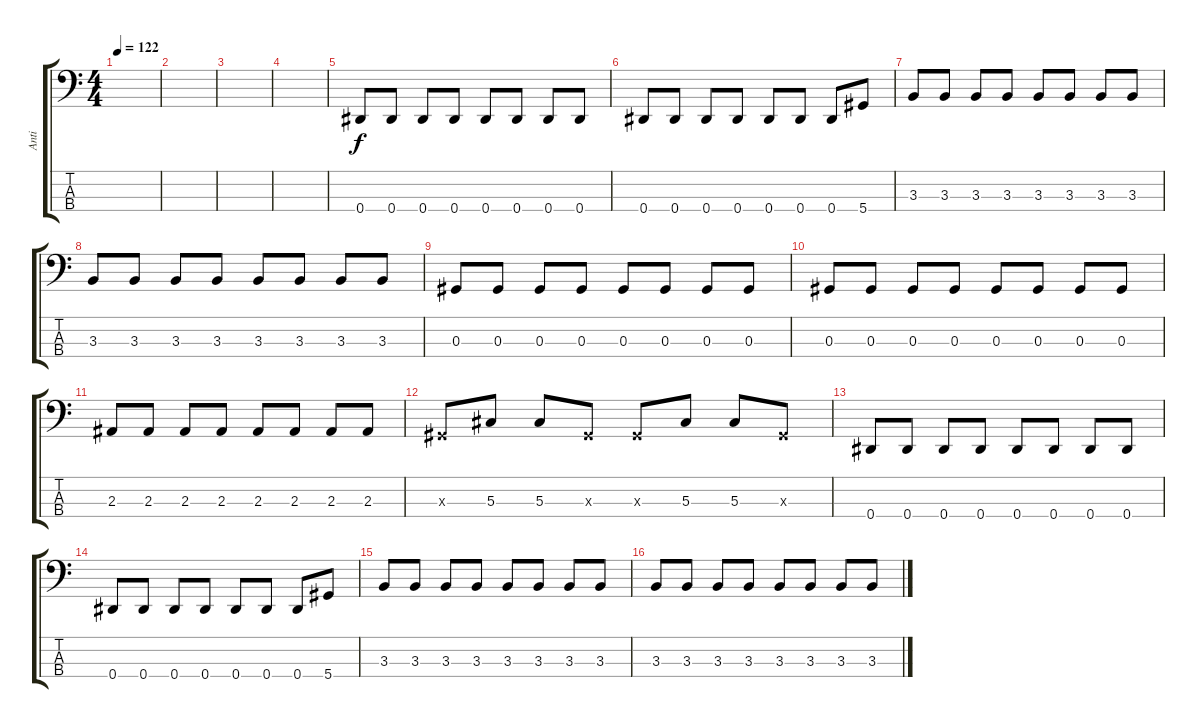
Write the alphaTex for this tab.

\track ("Anti" "Anti") {instrument electricbasspick}
\staff {score tabs}
\tuning (Gb2 Db2 Ab1 Eb1) {hide}
\ts (4 4)
\tempo 122
\clef f4
\ks c
|
|
|
|
0.4.8 0.4.8 0.4.8 0.4.8 0.4.8 0.4.8 0.4.8 0.4.8 |
0.4.8 0.4.8 0.4.8 0.4.8 0.4.8 0.4.8 0.4.8 5.4.8 |
3.3.8 3.3.8 3.3.8 3.3.8 3.3.8 3.3.8 3.3.8 3.3.8 |
3.3.8 3.3.8 3.3.8 3.3.8 3.3.8 3.3.8 3.3.8 3.3.8 |
0.3.8 0.3.8 0.3.8 0.3.8 0.3.8 0.3.8 0.3.8 0.3.8 |
0.3.8 0.3.8 0.3.8 0.3.8 0.3.8 0.3.8 0.3.8 0.3.8 |
2.3.8 2.3.8 2.3.8 2.3.8 2.3.8 2.3.8 2.3.8 2.3.8 |
0.3{x}.8 5.3.8 5.3.8 0.3{x}.8 0.3{x}.8 5.3.8 5.3.8 0.3{x}.8 |
0.4.8 0.4.8 0.4.8 0.4.8 0.4.8 0.4.8 0.4.8 0.4.8 |
0.4.8 0.4.8 0.4.8 0.4.8 0.4.8 0.4.8 0.4.8 5.4.8 |
3.3.8 3.3.8 3.3.8 3.3.8 3.3.8 3.3.8 3.3.8 3.3.8 |
3.3.8 3.3.8 3.3.8 3.3.8 3.3.8 3.3.8 3.3.8 3.3.8
